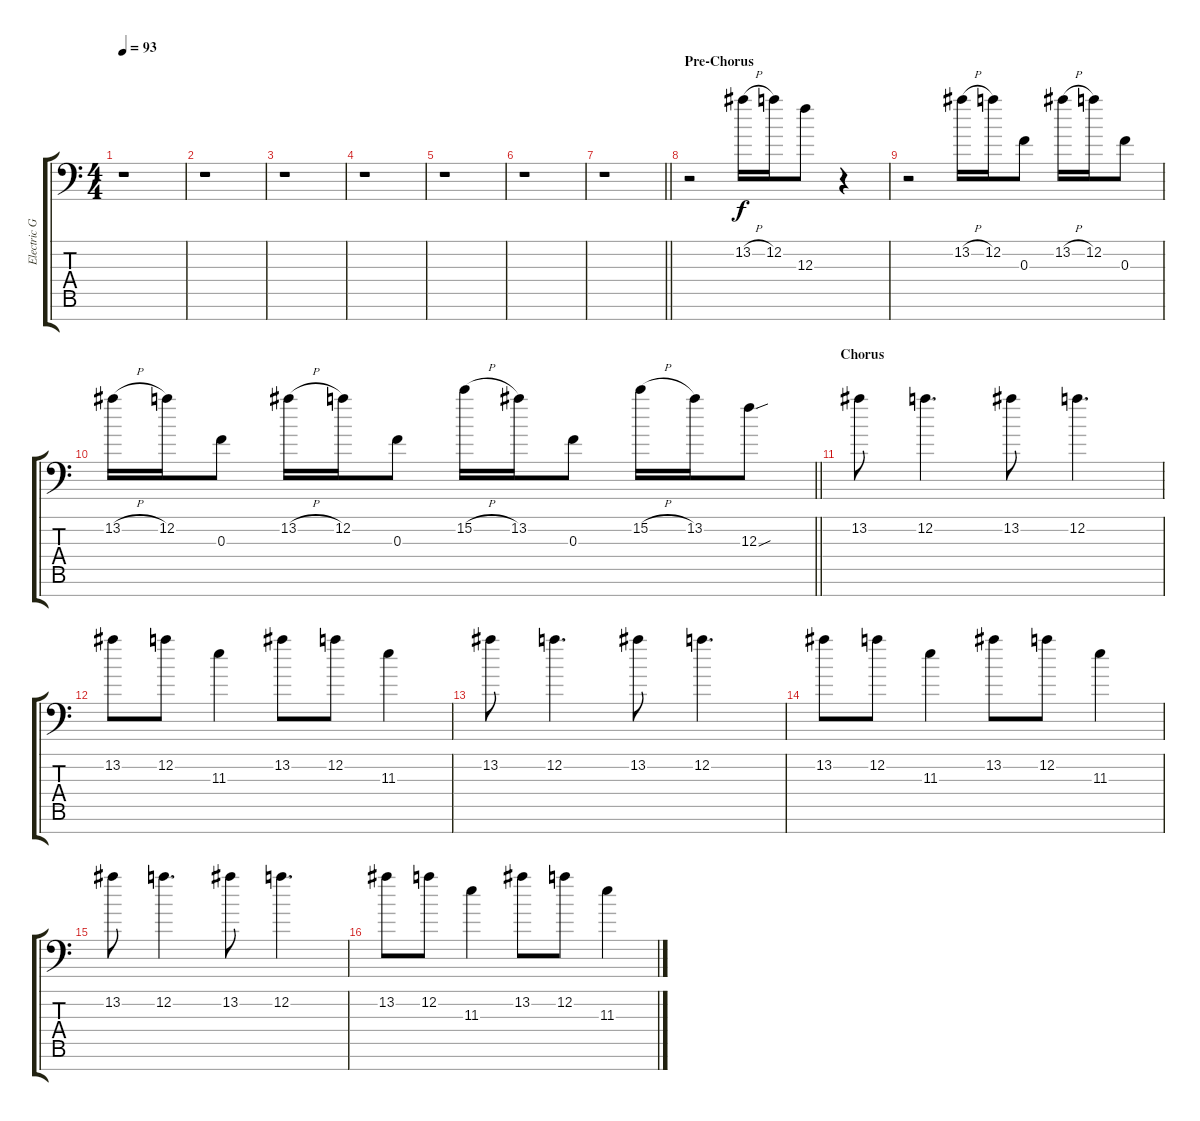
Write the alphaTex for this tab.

\track ("Electric Guitar 3" "Electric G") {instrument overdrivenguitar}
\staff {score tabs}
\tuning (D4 A3 F3 C3 G2 D2 A1) {hide}
\ts (4 4)
\tempo 93
\clef f4
\ks c
r.1{dy f} |
r.1 |
r.1 |
r.1 |
r.1 |
r.1 |
\barLineRight lightlight
r.1 |
\section ("" "Pre-Chorus")
r.2 13.2{h}.16 12.2.16 12.3.8 r.4 |
r.2 13.2{h}.16 12.2.16 0.3.8 13.2{h}.16 12.2.16 0.3.8 |
\barLineRight lightlight
13.2{h}.16 12.2.16 0.3.8 13.2{h}.16 12.2.16 0.3.8 15.2{h}.16 13.2.16 0.3.8 15.2{h}.16 13.2.16 12.3{sou}.8 |
\section ("" "Chorus")
13.2.8 12.2.4{d} 13.2.8 12.2.4{d} |
13.2.8 12.2.8 11.3.4 13.2.8 12.2.8 11.3.4 |
13.2.8 12.2.4{d} 13.2.8 12.2.4{d} |
13.2.8 12.2.8 11.3.4 13.2.8 12.2.8 11.3.4 |
13.2.8 12.2.4{d} 13.2.8 12.2.4{d} |
13.2.8 12.2.8 11.3.4 13.2.8 12.2.8 11.3.4
